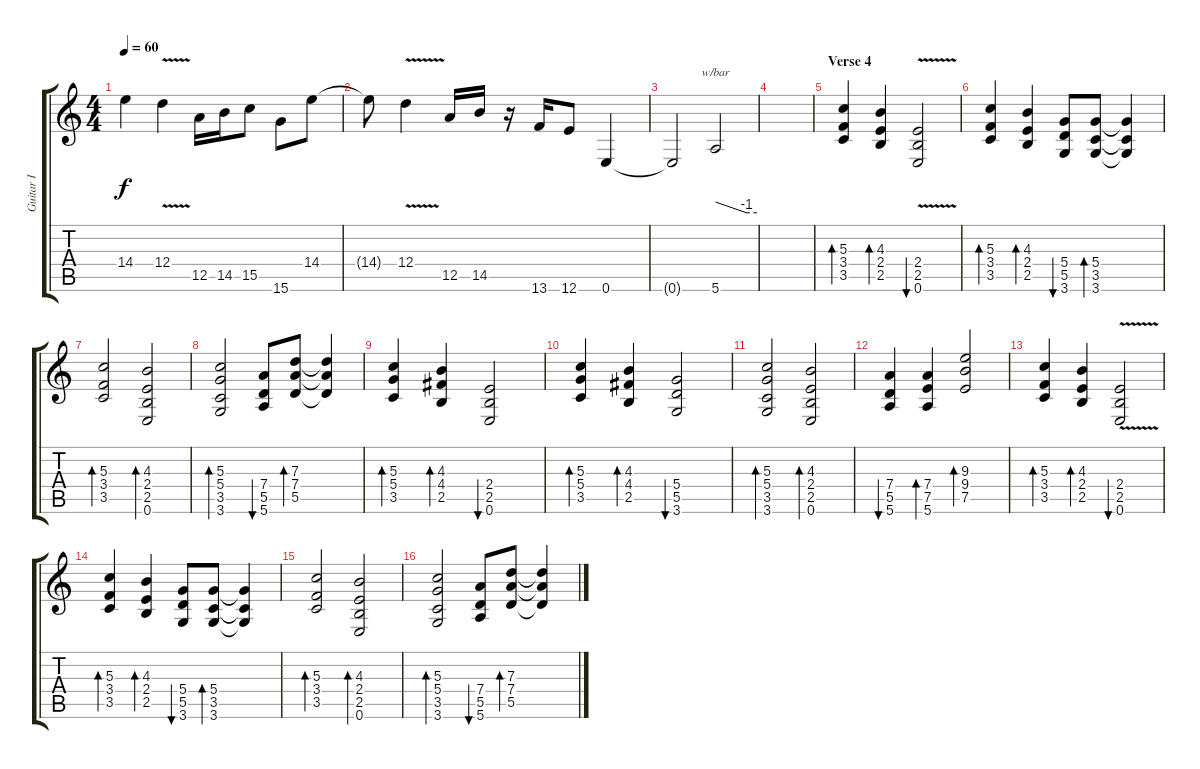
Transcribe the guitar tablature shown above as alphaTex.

\track ("Guitar I" "Guitar I") {instrument electricguitarclean}
\staff {score tabs}
\tuning (E4 B3 G3 D3 A2 E2) {hide}
\ts (4 4)
\tempo 60
\clef g2
\ks c
14.4.4{dy f} 12.4{v}.4 12.5.16 14.5.16 15.5.8 15.6.8 14.4.8 |
14.4{t}.8 12.4{v}.4 12.5.16 14.5.16 r.16 13.6.16 12.6.8 0.6.4 |
0.6{t}.2 5.6.2{tbe (custom default 0 0 45 -4 60 -4)} |
|
\section ("" "Verse 4")
(5.3 3.4 3.5).4{bd 240 instrument electricguitarclean} (4.3 2.4 2.5).4{bd 240} (2.4 2.5{v} 0.6{v}).2{bu 240} |
(5.3 3.4 3.5).4{bd 240} (4.3 2.4 2.5).4{bd 240} (5.4 5.5 3.6).8{bu 240} (5.4 3.5 3.6).8{bd 240} (5.4{t} 3.5{t} 3.6{t}).4 |
(5.3 3.4 3.5).2{bd 240} (4.3 2.4 2.5 0.6).2{bd 240} |
(5.3 5.4 3.5 3.6).2{bd 240} (7.4 5.5 5.6).8{bu 240} (7.3 7.4 5.5).8{bd 240} (7.3{t} 7.4{t} 5.5{t}).4 |
(5.3 5.4 3.5).4{bd 240} (4.3 4.4 2.5).4{bd 240} (2.4 2.5 0.6).2{bu 240} |
(5.3 5.4 3.5).4{bd 240} (4.3 4.4 2.5).4{bd 240} (5.4 5.5 3.6).2{bu 240} |
(5.3 5.4 3.5 3.6).2{bd 240} (4.3 2.4 2.5 0.6).2{bd 240} |
(7.4 5.5 5.6).4{bu 240} (7.4 7.5 5.6).4{bd 240} (9.3 9.4 7.5).2{bd 240} |
(5.3 3.4 3.5).4{bd 240} (4.3 2.4 2.5).4{bd 240} (2.4 2.5{v} 0.6{v}).2{bu 240} |
(5.3 3.4 3.5).4{bd 240} (4.3 2.4 2.5).4{bd 240} (5.4 5.5 3.6).8{bu 240} (5.4 3.5 3.6).8{bd 240} (5.4{t} 3.5{t} 3.6{t}).4 |
(5.3 3.4 3.5).2{bd 240} (4.3 2.4 2.5 0.6).2{bd 240} |
(5.3 5.4 3.5 3.6).2{bd 240} (7.4 5.5 5.6).8{bu 240} (7.3 7.4 5.5).8{bd 240} (7.3{t} 7.4{t} 5.5{t}).4
